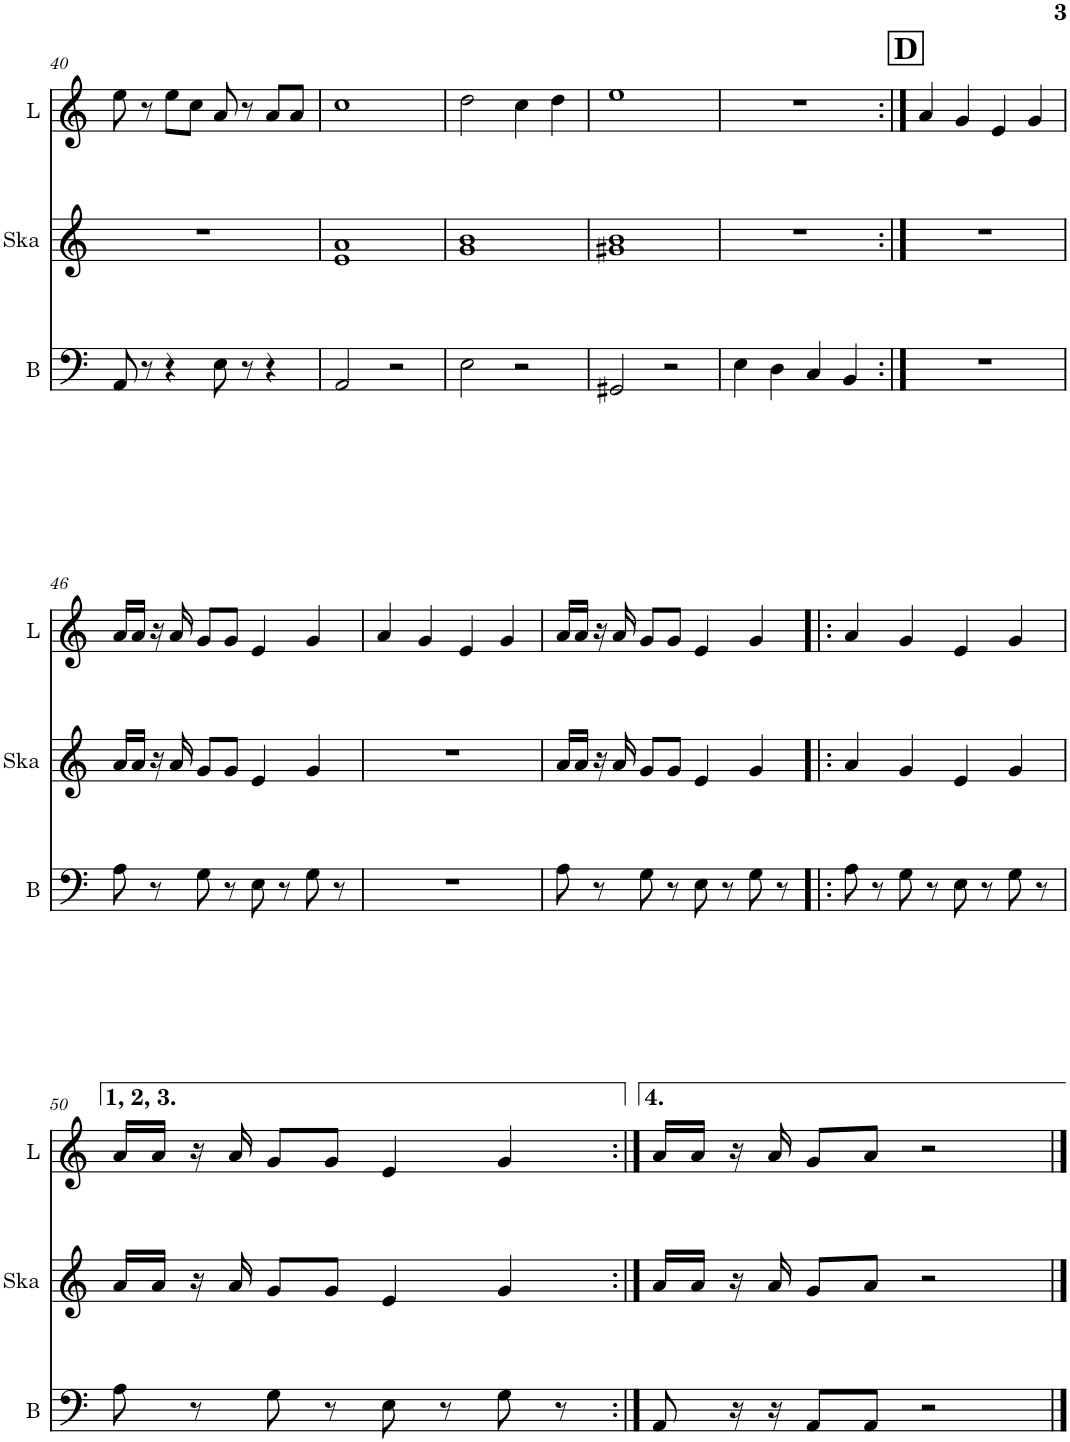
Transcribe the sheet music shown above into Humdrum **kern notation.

**kern	**kern	**kern
*part3	*part2	*part1
*staff3	*staff2	*staff1
*I"Bass	*I"Ska	*I"Lead
*I'B	*I'Ska	*I'L
!!LO:PB:g=z
*clefF4	*clefG2	*clefG2
*	*Trd5c9	*Trd1c2
*k[]	*k[]	*k[]
*M4/4	*M4/4	*M4/4
=40	=40	=40
8AA/	1r	8ee\
8r	.	8r
4r	.	8ee\L
.	.	8cc\J
8E\	.	8a/
8r	.	8r
4r	.	8a/L
.	.	8a/J
=41	=41	=41
2AA/	1e 1a	1cc
2r	.	.
=42	=42	=42
2E\	1g 1b	2dd\
2r	.	4cc\
.	.	4dd\
=43	=43	=43
2GG#X/	1g#X 1b	1ee
2r	.	.
=44	=44	=44
4E\	1r	1r
4D\	.	.
4C/	.	.
4BB/	.	.
!!LO:REH:place=s1:a:B:cj:fs=14:t=D
=45:|!	=45:|!	=45:|!
1r	1r	4a/
.	.	4g/
.	.	4e/
.	.	4g/
!!LO:LB:g=z
=46	=46	=46
8A\	16a/LL	16a/LL
.	16a/JJ	16a/JJ
8r	16r	16r
.	16a/	16a/
8G\	8g/L	8g/L
8r	8g/J	8g/J
8E\	4e/	4e/
8r	.	.
8G\	4g/	4g/
8r	.	.
=47	=47	=47
1r	1r	4a/
.	.	4g/
.	.	4e/
.	.	4g/
=48	=48	=48
8A\	16a/LL	16a/LL
.	16a/JJ	16a/JJ
8r	16r	16r
.	16a/	16a/
8G\	8g/L	8g/L
8r	8g/J	8g/J
8E\	4e/	4e/
8r	.	.
8G\	4g/	4g/
8r	.	.
=49!|:	=49!|:	=49!|:
8A\	4a/	4a/
8r	.	.
8G\	4g/	4g/
8r	.	.
8E\	4e/	4e/
8r	.	.
8G\	4g/	4g/
8r	.	.
!!LO:LB:g=z
=50	=50	=50
8A\	16a/LL	16a/LL
.	16a/JJ	16a/JJ
8r	16r	16r
.	16a/	16a/
8G\	8g/L	8g/L
8r	8g/J	8g/J
8E\	4e/	4e/
8r	.	.
8G\	4g/	4g/
8r	.	.
=51:|!	=51:|!	=51:|!
8AA/	16a/LL	16a/LL
.	16a/JJ	16a/JJ
16r	16r	16r
16r	16a/	16a/
8AA/L	8g/L	8g/L
8AA/J	8a/J	8a/J
2r	2r	2r
==	==	==
*-	*-	*-
